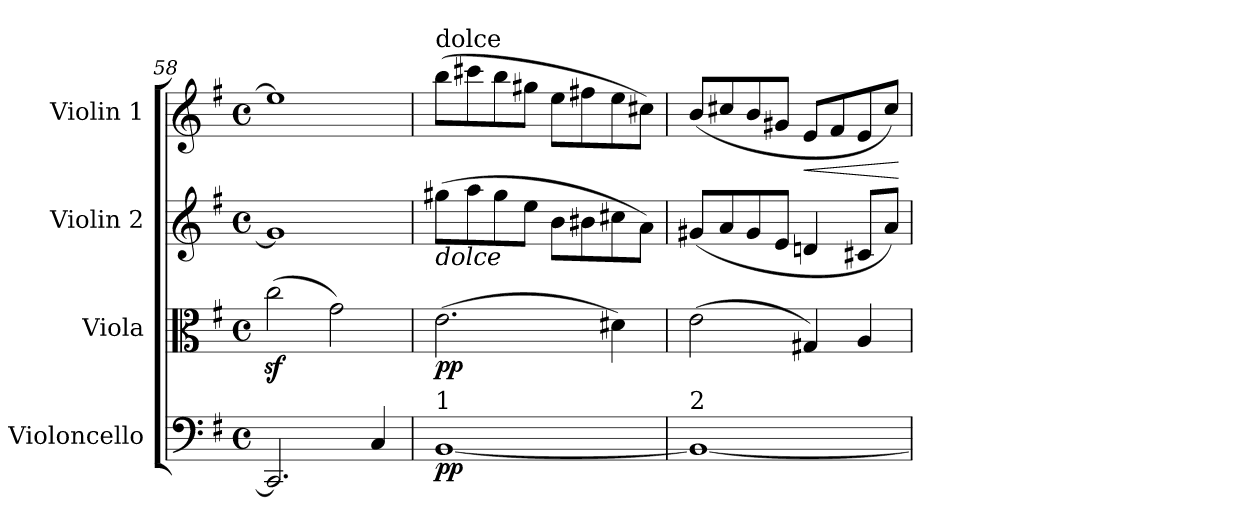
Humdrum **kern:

**kern	**dynam	**kern	**dynam	**kern	**kern	**dynam
*part4	*part4	*part3	*part3	*part2	*part1	*part1
*staff4	*staff4	*staff3	*staff3	*staff2	*staff1	*staff1
*I"Violoncello	*	*I"Viola	*	*I"Violin 2	*I"Violin 1	*
*I'Vc	*	*I'Vla	*	*I'Vln	*I'Vln	*
*clefF4	*	*clefC3	*	*clefG2	*clefG2	*
*k[f#]	*	*k[f#]	*	*k[f#]	*k[f#]	*
*M4/4	*	*M4/4	*	*M4/4	*M4/4	*
*met(c)	*	*met(c)	*	*met(c)	*met(c)	*
=58	=58	=58	=58	=58	=58	=58
2.CC/]	.	(2ccz<\	.	1g]	1ee]	.
.	.	2g\)	.	.	.	.
4C/	.	.	.	.	.	.
=59	=59	=59	=59	=59	=59	=59
!	!	!	!	!	!LO:TX:a:t=dolce	!
!	!	!	!	!LO:TX:b:i:t=dolce	!	!
!LO:TX:a:t=1	!	!	!	!	!	!
!	!LO:DY:b	!	!LO:DY:b	!	!	!
[1BB	pp	(2.e\	pp	(8gg#X\L	(8bb\L	.
.	.	.	.	8aa\	8ccc#X\	.
.	.	.	.	8gg#\	8bb\	.
.	.	.	.	8ee\J	8gg#X\J	.
.	.	.	.	8b\L	8ee\L	.
.	.	.	.	8b#X\	8ff#X\	.
.	.	4d#X\)	.	8cc#X\	8ee\	.
.	.	.	.	8a\J)	8cc#X\J)	.
!!LO:LB:g=z
=60	=60	=60	=60	=60	=60	=60
!LO:TX:a:t=2	!	!	!	!	!	!
1BB_	.	(2e\	.	(8g#X/L	(8b/L	.
.	.	.	.	8a/	8cc#X/	.
.	.	.	.	8g#/	8b/	.
.	.	.	.	8e/J	8g#X/J	.
!	!	!	!	!	!	!LO:HP:b
.	.	4G#X/)	.	4dn/	8e/L	<
.	.	.	.	.	8f#/	.
.	.	4A/	.	8c#X/L	8e/	.
.	.	.	.	8a/J)	8cc#/J)	.
.	.	.	.	.	.	[
=	=	=	=	=	=	=
*-	*-	*-	*-	*-	*-	*-
